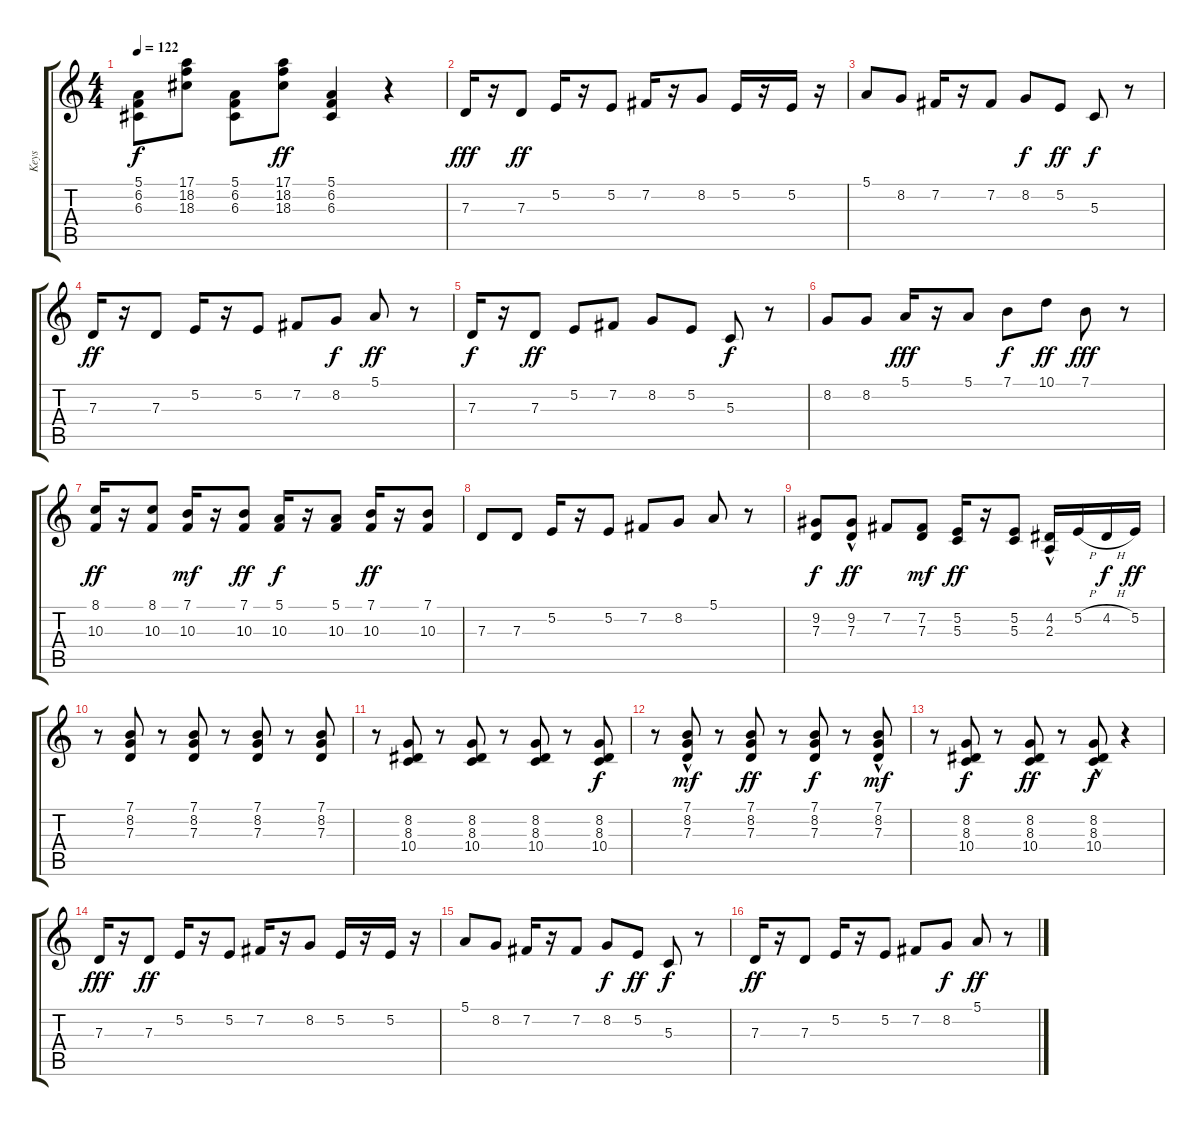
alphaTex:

\track ("Keys" "Keys") {instrument honkytonkpiano}
\staff {score tabs}
\tuning (E4 B3 G3 D3 A2 E2) {hide}
\ts (4 4)
\tempo 122
\clef g2
\ks c
(5.1 6.2 6.3).8{dy f} (17.1 18.2 18.3).8 (5.1 6.2 6.3).8 (17.1 18.2 18.3).8{dy ff} (5.1 6.2 6.3).4 r.4 |
7.3.16{dy fff} r.16 7.3.8{dy ff} 5.2.16 r.16 5.2.8 7.2.16 r.16 8.2.8 5.2.16 r.16 5.2.16 r.16 |
5.1.8 8.2.8 7.2.16 r.16 7.2.8 8.2.8{dy f} 5.2.8{dy ff} 5.3.8{dy f} r.8 |
7.3.16{dy ff} r.16 7.3.8 5.2.16 r.16 5.2.8 7.2.8 8.2.8{dy f} 5.1.8{dy ff} r.8 |
7.3.16{dy f} r.16 7.3.8{dy ff} 5.2.8 7.2.8 8.2.8 5.2.8 5.3.8{dy f} r.8 |
8.2.8 8.2.8 5.1.16{dy fff} r.16 5.1.8 7.1.8{dy f} 10.1.8{dy ff} 7.1.8{dy fff} r.8 |
(8.1 10.3).16{dy ff} r.16 (8.1 10.3).8 (7.1 10.3).16{dy mf} r.16 (7.1 10.3).8{dy ff} (5.1 10.3).16{dy f} r.16 (5.1 10.3).8 (7.1 10.3).16{dy ff} r.16 (7.1 10.3).8 |
7.3.8 7.3.8 5.2.16 r.16 5.2.8 7.2.8 8.2.8 5.1.8 r.8 |
(9.2 7.3).8{dy f} (9.2 7.3{hac}).8{dy ff} 7.2.8 (7.2 7.3).8{dy mf} (5.2 5.3).16{dy ff} r.16 (5.2 5.3).8 (4.2 2.3{hac}).16 5.2{h}.16 4.2{h}.16{dy f} 5.2.16{dy ff} |
r.8 (7.1 8.2 7.3).8 r.8 (7.1 8.2 7.3).8 r.8 (7.1 8.2 7.3).8 r.8 (7.1 8.2 7.3).8 |
r.8 (8.2 8.3 10.4).8 r.8 (8.2 8.3 10.4).8 r.8 (8.2 8.3 10.4).8 r.8 (8.2 8.3 10.4).8{dy f} |
r.8 (7.1{hac} 8.2 7.3{hac}).8{dy mf} r.8 (7.1 8.2 7.3).8{dy ff} r.8 (7.1 8.2 7.3).8{dy f} r.8 (7.1{hac} 8.2{hac} 7.3).8{dy mf} |
r.8 (8.2 8.3 10.4).8{dy f} r.8 (8.2 8.3 10.4).8{dy ff} r.8 (8.2{hac} 8.3{hac} 10.4).8{dy f} r.4 |
7.3.16{dy fff} r.16 7.3.8{dy ff} 5.2.16 r.16 5.2.8 7.2.16 r.16 8.2.8 5.2.16 r.16 5.2.16 r.16 |
5.1.8 8.2.8 7.2.16 r.16 7.2.8 8.2.8{dy f} 5.2.8{dy ff} 5.3.8{dy f} r.8 |
7.3.16{dy ff} r.16 7.3.8 5.2.16 r.16 5.2.8 7.2.8 8.2.8{dy f} 5.1.8{dy ff} r.8
